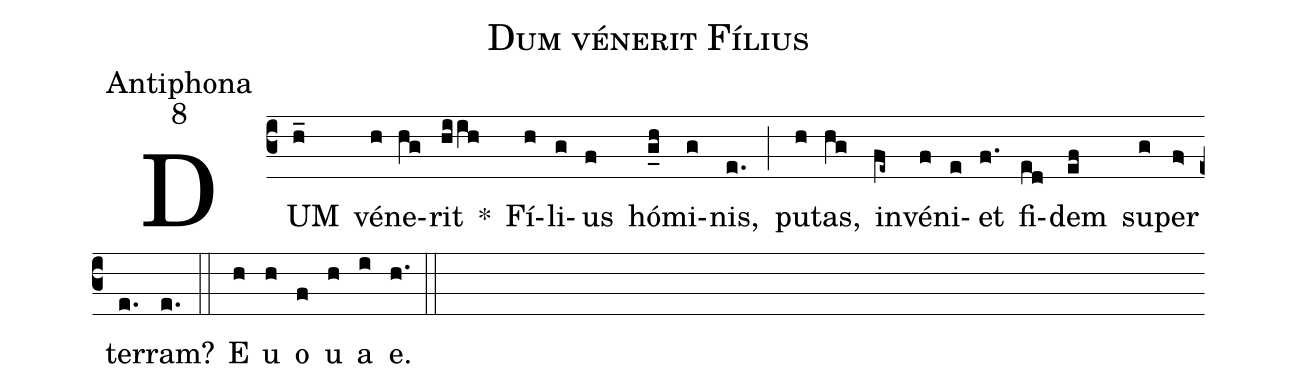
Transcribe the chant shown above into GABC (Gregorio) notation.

name:Dum vénerit Fílius;
office-part:Antiphona;
mode:8;
%%
(c3) DUM(h_) vé(h)ne(hg)rit(hi!/ih) *() Fí(h)li(g)us(f) hó(g_h)mi(g)nis,(e.) (;) pu(h)tas,(hg) in(fe~)vé(f)ni(e)et(f.) fi(ed)dem(ef) su(g)per(f>) ter(e.)ram?(e.) (::) E(h) u(h) o(f) u(h) a(i) e.(h.) (::)
